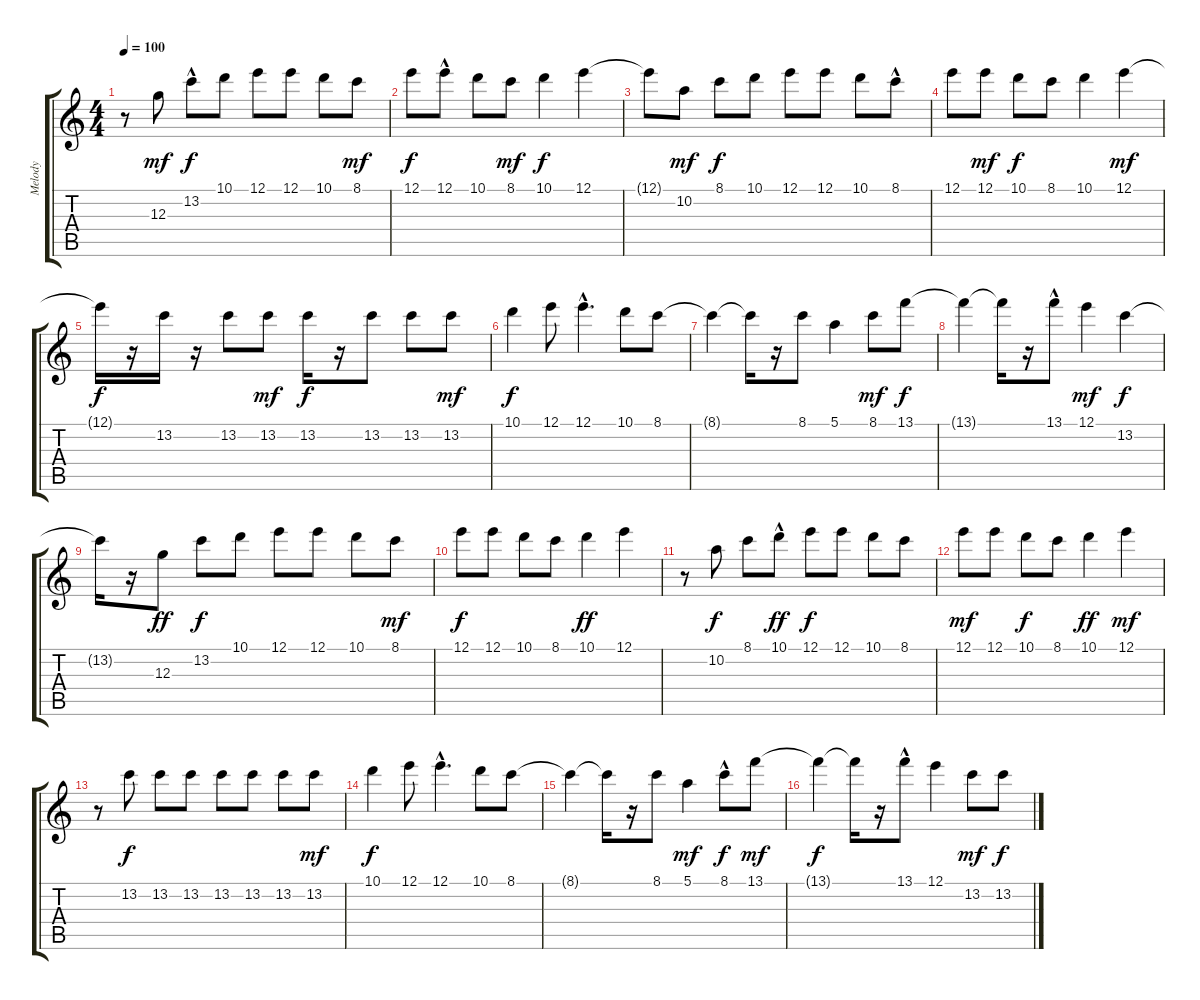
\track ("Melody" "Melody") {instrument acousticguitarnylon}
\staff {score tabs}
\tuning (E4 B3 G3 D3 A2 E2) {hide}
\ts (4 4)
\tempo 100
\clef g2
\ks c
r.8{dy ff} 12.3.8{dy mf} 13.2{hac}.8{dy f} 10.1.8 12.1.8 12.1.8 10.1.8 8.1.8{dy mf} |
12.1.8{dy f} 12.1{hac}.8 10.1.8 8.1.8{dy mf} 10.1.4{dy f} 12.1.4 |
12.1{t}.8 10.2.8{dy mf} 8.1.8{dy f} 10.1.8 12.1.8 12.1.8 10.1.8 8.1{hac}.8 |
12.1.8 12.1.8{dy mf} 10.1.8{dy f} 8.1.8 10.1.4 12.1.4{dy mf} |
12.1{t}.16{dy f} r.16 13.2.16 r.16 13.2.8 13.2.8{dy mf} 13.2.16{dy f} r.16 13.2.8 13.2.8 13.2.8{dy mf} |
10.1.4{dy f} 12.1.8 12.1{hac}.4{d} 10.1.8 8.1.8 |
8.1{t}.4 8.1{t}.16 r.16 8.1.8 5.1.4 8.1.8{dy mf} 13.1.8{dy f} |
13.1{t}.4 13.1{t}.16 r.16 13.1{hac}.8 12.1.4{dy mf} 13.2.4{dy f} |
13.2{t}.16 r.16 12.3.8{dy ff} 13.2.8{dy f} 10.1.8 12.1.8 12.1.8 10.1.8 8.1.8{dy mf} |
12.1.8{dy f} 12.1.8 10.1.8 8.1.8 10.1.4{dy ff} 12.1.4 |
r.8 10.2.8{dy f} 8.1.8 10.1{hac}.8{dy ff} 12.1.8{dy f} 12.1.8 10.1.8 8.1.8 |
12.1.8{dy mf} 12.1.8 10.1.8{dy f} 8.1.8 10.1.4{dy ff} 12.1.4{dy mf} |
r.8 13.2.8{dy f} 13.2.8 13.2.8 13.2.8 13.2.8 13.2.8 13.2.8{dy mf} |
10.1.4{dy f} 12.1.8 12.1{hac}.4{d} 10.1.8 8.1.8 |
8.1{t}.4 8.1{t}.16 r.16 8.1.8 5.1.4{dy mf} 8.1{hac}.8{dy f} 13.1.8{dy mf} |
13.1{t}.4{dy f} 13.1{t}.16 r.16 13.1{hac}.8 12.1.4 13.2.8{dy mf} 13.2.8{dy f}
